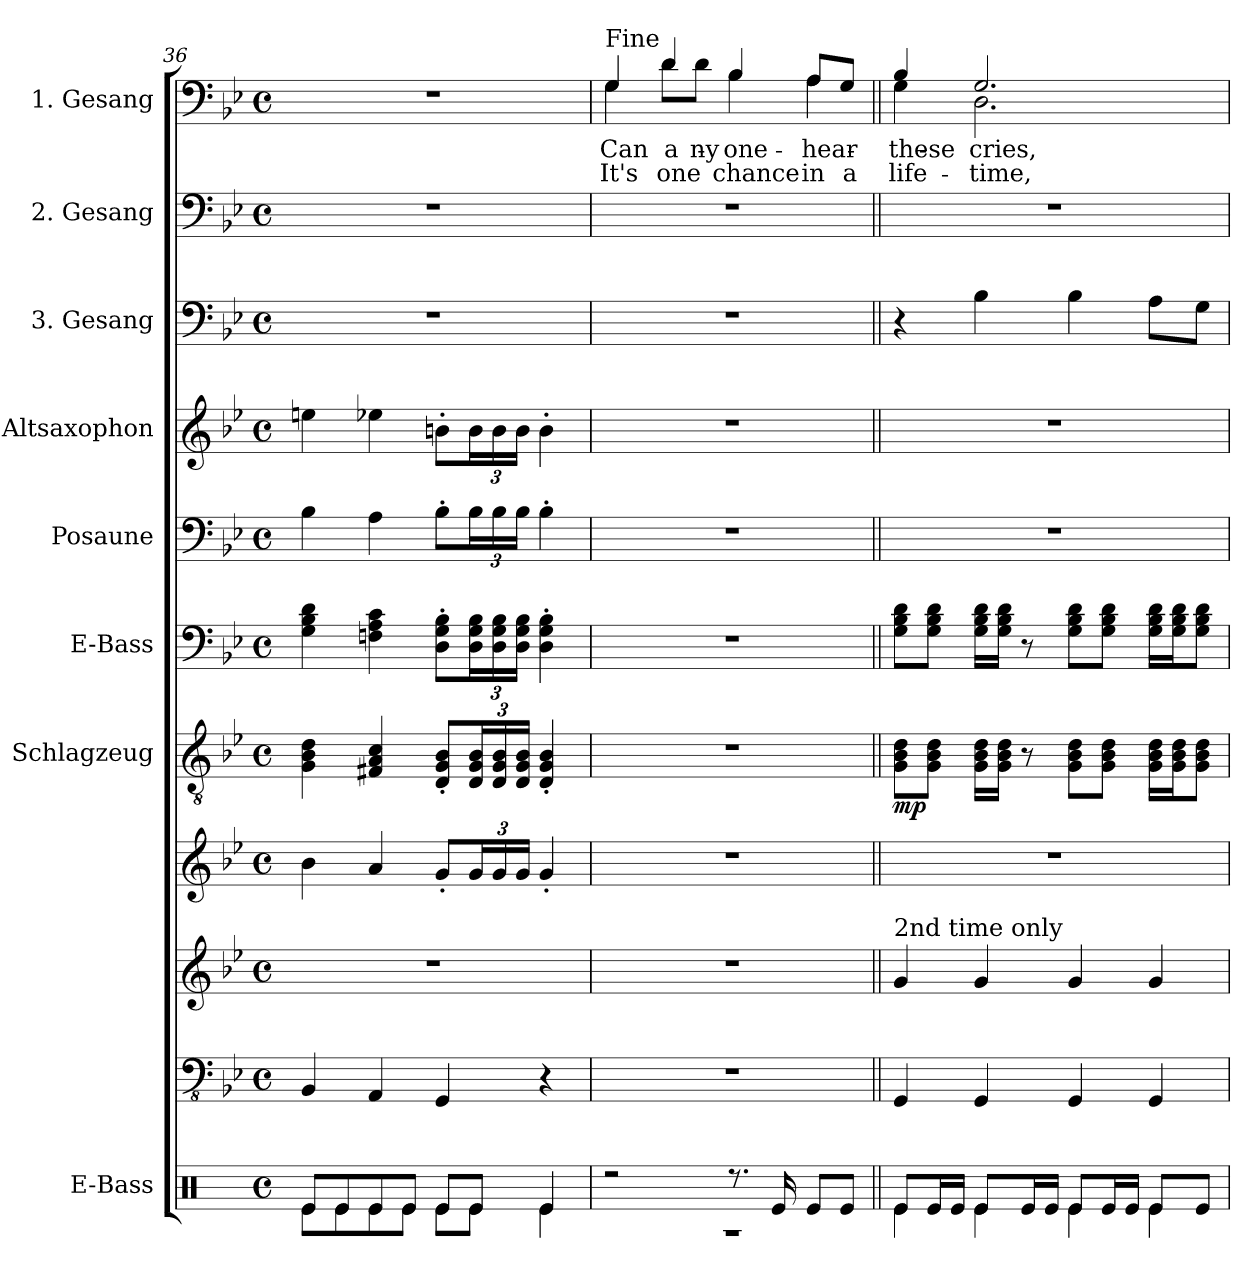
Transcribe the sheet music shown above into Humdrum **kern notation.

**kern	**kern	**kern	**kern	**kern	**dynam	**kern	**kern	**kern	**kern	**kern	**kern	**text	**text
*part9	*part9	*part8	*part8	*part7	*part7	*part6	*part5	*part4	*part3	*part2	*part1	*part1	*part1
*staff11	*staff10	*staff9	*staff8	*staff7	*staff7	*staff6	*staff5	*staff4	*staff3	*staff2	*staff1	*staff1	*staff1
*I"E-Bass	*	*	*	*I"Schlagzeug	*	*I"E-Bass	*I"Posaune	*I"Altsaxophon	*I"3. Gesang	*I"2. Gesang	*I"1. Gesang	*	*
*I'E-B.	*	*	*	*I'Schl.	*	*I'E-B.	*I'Pos.	*I'A. Sax.	*I'3. G.	*I'2. G.	*I'1. G.	*	*
*clefX	*clefFv4	*clefG2	*clefG2	*clefGv2	*	*	*clefF4	*clefG2	*clefF4	*clefF4	*clefF4	*	*
*	*	*	*	*	*	*	*	*ITrd5c9	*	*	*	*	*
*k[]	*k[b-e-]	*k[b-e-]	*k[b-e-]	*k[b-e-]	*	*k[b-e-]	*k[b-e-]	*k[b-e-a-d-g-]	*k[b-e-]	*k[b-e-]	*k[b-e-]	*	*
*M4/4	*M4/4	*M4/4	*M4/4	*M4/4	*	*M4/4	*M4/4	*M4/4	*M4/4	*M4/4	*M4/4	*	*
*met(c)	*met(c)	*met(c)	*met(c)	*met(c)	*	*met(c)	*met(c)	*met(c)	*met(c)	*met(c)	*met(c)	*	*
=36	=36	=36	=36	=36	=36	=36	=36	=36	=36	=36	=36	=36	=36
*^	*	*	*	*	*	*	*	*	*	*	*	*	*
8Re/L	8Re\L	4BBB-/	1r	4b-\	4G\ 4B-\ 4d\	.	4G\ 4B-\ 4d\	4B-\	4gn\	1r	1r	1r	.	.
8Re/	8Re\	.	.	.	.	.	.	.	.	.	.	.	.	.
8Re/	8Re\	4AAA/	.	4a/	4F#X/ 4A/ 4c/	.	4Fn\ 4A\ 4c\	4A\	4g-X\	.	.	.	.	.
8Re/J	8Re\J	.	.	.	.	.	.	.	.	.	.	.	.	.
8Re/L	8Re\L	4GGG/	.	8g'/L	8D'/ 8G'/ 8B-'/L	.	8D'\ 8G'\ 8B-'\L	8B-'\L	8dn'\L	.	.	.	.	.
*	*	*	*	*Xbrackettup	*Xbrackettup	*	*Xbrackettup	*Xbrackettup	*Xbrackettup	*	*	*	*	*
8Re/J	8Re\J	.	.	24g/L	24D/ 24G/ 24B-/L	.	24D\ 24G\ 24B-\L	24B-\L	24d\L	.	.	.	.	.
.	.	.	.	24g/	24D/ 24G/ 24B-/	.	24D\ 24G\ 24B-\	24B-\	24d\	.	.	.	.	.
.	.	.	.	24g/JJ	24D/ 24G/ 24B-/JJ	.	24D\ 24G\ 24B-\JJ	24B-\JJ	24d\JJ	.	.	.	.	.
4Re/	4Re\	4r	.	4g'/	4D'/ 4G'/ 4B-'/	.	4D'\ 4G'\ 4B-'\	4B-'\	4d'\	.	.	.	.	.
=37	=37	=37	=37	=37	=37	=37	=37	=37	=37	=37	=37	=37	=37	=37
*	*	*	*	*	*	*	*	*	*	*	*	*^	*	*
!	!	!	!	!	!	!	!	!	!	!	!	!LO:TX:a:t=Fine	!	!	!
2r	1r	1r	1r	1r	1r	.	1r	1r	1r	1r	1r	4G/	4G\	Can	It's
.	.	.	.	.	.	.	.	.	.	.	.	4d/	8d\L	a-	one
.	.	.	.	.	.	.	.	.	.	.	.	.	8d\J	-ny-	.
8.r	.	.	.	.	.	.	.	.	.	.	.	4B-/	4B-\	-one	chance
16Re/	.	.	.	.	.	.	.	.	.	.	.	.	.	.	.
8Re/L	.	.	.	.	.	.	.	.	.	.	.	8A/L	4A\	hear	in
8Re/J	.	.	.	.	.	.	.	.	.	.	.	8G/J	.	.	a
=38||	=38||	=38||	=38||	=38||	=38||	=38||	=38||	=38||	=38||	=38||	=38||	=38||	=38||	=38||	=38||
!	!	!	!LO:TX:a:t=2nd time only	!	!	!	!	!	!	!	!	!	!	!	!
!	!	!	!	!	!	!LO:DY:b	!	!	!	!	!	!	!	!	!
8Re/L	4Re\	4GGG/	4g	1r	8G\ 8B-\ 8d\L	mp	8G\ 8B-\ 8d\L	1r	1r	4r	1r	4B-/	4G\	these	life-
16Re/L	.	.	.	.	8G\ 8B-\ 8d\J	.	8G\ 8B-\ 8d\J	.	.	.	.	.	.	.	.
16Re/JJ	.	.	.	.	.	.	.	.	.	.	.	.	.	.	.
8Re/L	4Re\	4GGG/	4g	.	16G\ 16B-\ 16d\LL	.	16G\ 16B-\ 16d\LL	.	.	4B-\	.	2.G/	2.D\	cries,	-time,
.	.	.	.	.	16G\ 16B-\ 16d\JJ	.	16G\ 16B-\ 16d\JJ	.	.	.	.	.	.	.	.
16Re/L	.	.	.	.	8r	.	8r	.	.	.	.	.	.	.	.
16Re/JJ	.	.	.	.	.	.	.	.	.	.	.	.	.	.	.
8Re/L	4Re\	4GGG/	4g	.	8G\ 8B-\ 8d\L	.	8G\ 8B-\ 8d\L	.	.	4B-\	.	.	.	.	.
16Re/L	.	.	.	.	8G\ 8B-\ 8d\J	.	8G\ 8B-\ 8d\J	.	.	.	.	.	.	.	.
16Re/JJ	.	.	.	.	.	.	.	.	.	.	.	.	.	.	.
8Re/L	4Re\	4GGG/	4g	.	16G\ 16B-\ 16d\LL	.	16G\ 16B-\ 16d\LL	.	.	8A\L	.	.	.	.	.
.	.	.	.	.	16G\ 16B-\ 16d\J	.	16G\ 16B-\ 16d\J	.	.	.	.	.	.	.	.
8Re/J	.	.	.	.	8G\ 8B-\ 8d\J	.	8G\ 8B-\ 8d\J	.	.	8G\J	.	.	.	.	.
*v	*v	*	*	*	*	*	*	*	*	*	*	*v	*v	*	*
=	=	=	=	=	=	=	=	=	=	=	=	=	=
*-	*-	*-	*-	*-	*-	*-	*-	*-	*-	*-	*-	*-	*-
